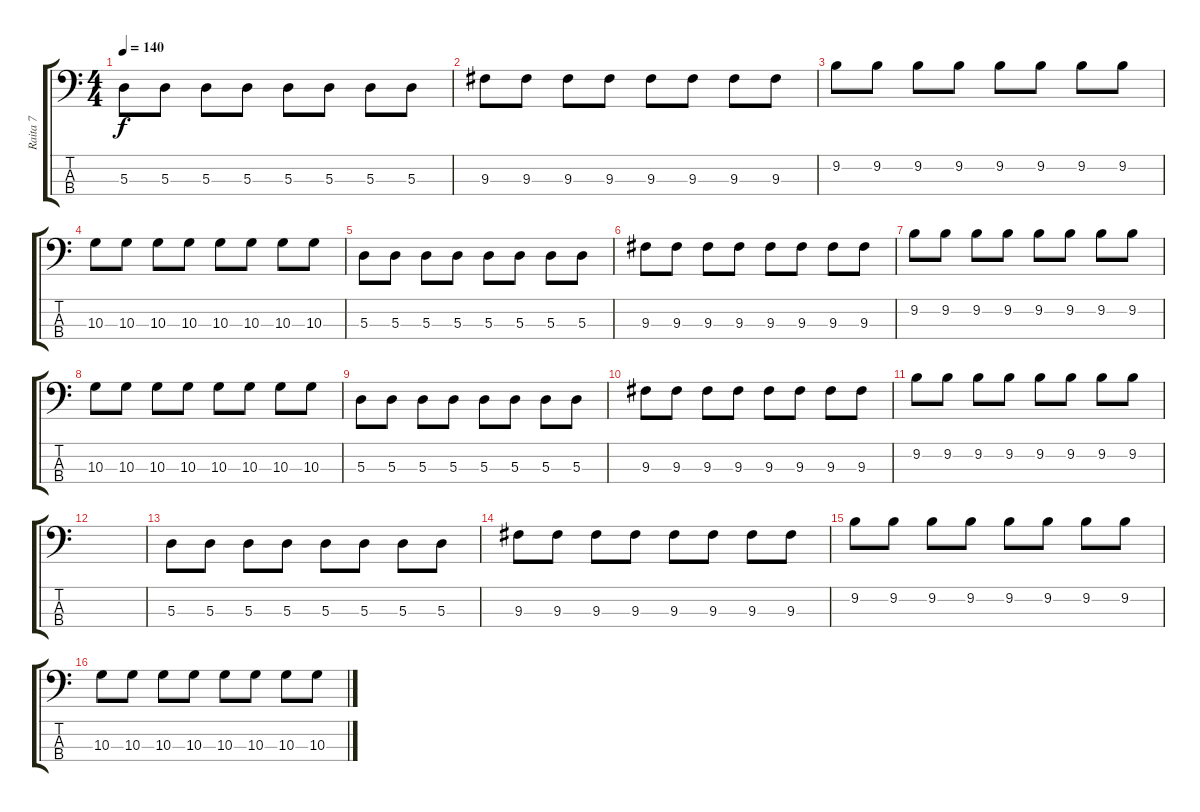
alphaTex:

\track ("Raita 7" "Raita 7") {instrument electricbassfinger}
\staff {score tabs}
\tuning (G2 D2 A1 E1) {hide}
\ts (4 4)
\tempo 140
\clef f4
\ks c
5.3.8{dy f} 5.3.8 5.3.8 5.3.8 5.3.8 5.3.8 5.3.8 5.3.8 |
9.3.8 9.3.8 9.3.8 9.3.8 9.3.8 9.3.8 9.3.8 9.3.8 |
9.2.8 9.2.8 9.2.8 9.2.8 9.2.8 9.2.8 9.2.8 9.2.8 |
10.3.8 10.3.8 10.3.8 10.3.8 10.3.8 10.3.8 10.3.8 10.3.8 |
5.3.8 5.3.8 5.3.8 5.3.8 5.3.8 5.3.8 5.3.8 5.3.8 |
9.3.8 9.3.8 9.3.8 9.3.8 9.3.8 9.3.8 9.3.8 9.3.8 |
9.2.8 9.2.8 9.2.8 9.2.8 9.2.8 9.2.8 9.2.8 9.2.8 |
10.3.8 10.3.8 10.3.8 10.3.8 10.3.8 10.3.8 10.3.8 10.3.8 |
5.3.8 5.3.8 5.3.8 5.3.8 5.3.8 5.3.8 5.3.8 5.3.8 |
9.3.8 9.3.8 9.3.8 9.3.8 9.3.8 9.3.8 9.3.8 9.3.8 |
9.2.8 9.2.8 9.2.8 9.2.8 9.2.8 9.2.8 9.2.8 9.2.8 |
|
5.3.8 5.3.8 5.3.8 5.3.8 5.3.8 5.3.8 5.3.8 5.3.8 |
9.3.8 9.3.8 9.3.8 9.3.8 9.3.8 9.3.8 9.3.8 9.3.8 |
9.2.8 9.2.8 9.2.8 9.2.8 9.2.8 9.2.8 9.2.8 9.2.8 |
10.3.8 10.3.8 10.3.8 10.3.8 10.3.8 10.3.8 10.3.8 10.3.8
